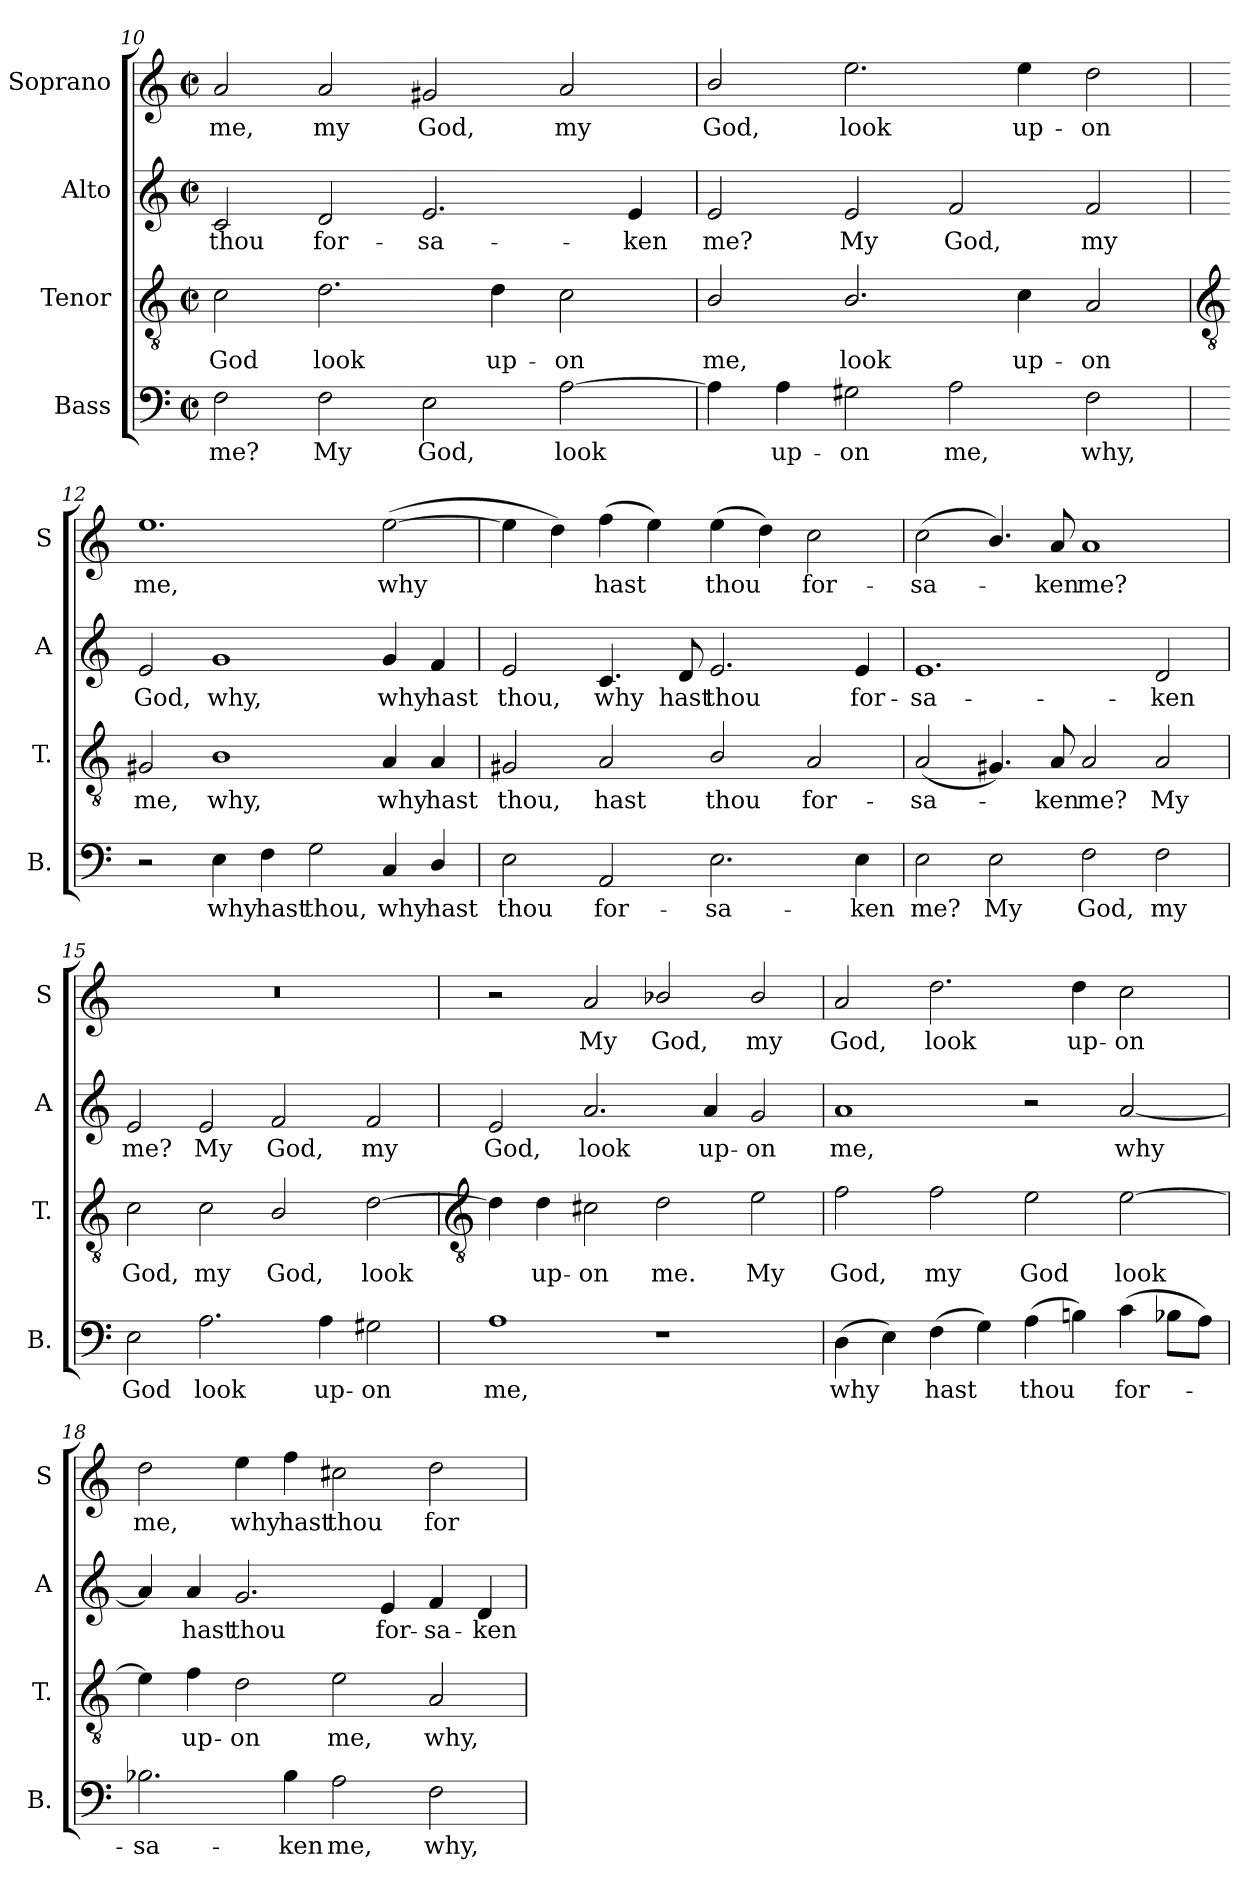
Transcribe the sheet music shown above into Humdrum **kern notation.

**kern	**text	**kern	**text	**kern	**text	**kern	**text
*part4	*part4	*part3	*part3	*part2	*part2	*part1	*part1
*staff4	*staff4	*staff3	*staff3	*staff2	*staff2	*staff1	*staff1
*I"Bass	*	*I"Tenor	*	*I"Alto	*	*I"Soprano	*
*I'B.	*	*I'T.	*	*I'A	*	*I'S	*
*clefF4	*	*clefGv2	*	*clefG2	*	*clefG2	*
*k[]	*	*k[]	*	*k[]	*	*k[]	*
*C:	*	*C:	*	*C:	*	*C:	*
*M4/2	*	*M4/2	*	*M4/2	*	*M4/2	*
*met(c|)	*	*met(c|)	*	*met(c|)	*	*met(c|)	*
=10	=10	=10	=10	=10	=10	=10	=10
!	!LO:LY:b	!	!LO:LY:b	!	!LO:LY:b	!	!LO:LY:b
2F	me?	2c	God	2c	thou	2a	me,
!	!LO:LY:b	!	!LO:LY:b	!	!LO:LY:b	!	!LO:LY:b
2F	My	2.d	look	2d	for-	2a	my
!	!LO:LY:b	!	!	!	!LO:LY:b	!	!LO:LY:b
2E	God,	.	.	2.e	-sa-	2g#X	God,
!	!	!	!LO:LY:b	!	!	!	!
.	.	4d	up-	.	.	.	.
!	!LO:LY:b	!	!LO:LY:b	!	!	!	!LO:LY:b
[2A	look	2c	-on	.	.	2a	my
!	!	!	!	!	!LO:LY:b	!	!
.	.	.	.	4e	-ken	.	.
=11	=11	=11	=11	=11	=11	=11	=11
!	!	!	!LO:LY:b	!	!LO:LY:b	!	!LO:LY:b
4A]	.	2B/	me,	2e	me?	2b/	God,
!	!LO:LY:b	!	!	!	!	!	!
4A	up-	.	.	.	.	.	.
!	!LO:LY:b	!	!LO:LY:b	!	!LO:LY:b	!	!LO:LY:b
2G#X	-on	2.B/	look	2e	My	2.ee	look
!	!LO:LY:b	!	!	!	!LO:LY:b	!	!
2A	me,	.	.	2f	God,	.	.
!	!	!	!LO:LY:b	!	!	!	!LO:LY:b
.	.	4c	up-	.	.	4ee	up-
!	!LO:LY:b	!	!LO:LY:b	!	!LO:LY:b	!	!LO:LY:b
2F	why,	2A	-on	2f	my	2dd	-on
!!LO:LB:g=z
=12	=12	=12	=12	=12	=12	=12	=12
*	*	*clefGv2	*	*	*	*	*
!	!	!	!LO:LY:b	!	!LO:LY:b	!	!LO:LY:b
2r	.	2G#X	me,	2e	God,	1.ee	me,
!	!LO:LY:b	!	!LO:LY:b	!	!LO:LY:b	!	!
4E	why	1B	why,	1g	why,	.	.
!	!LO:LY:b	!	!	!	!	!	!
4F	hast	.	.	.	.	.	.
!	!LO:LY:b	!	!	!	!	!	!
2G	thou,	.	.	.	.	.	.
!	!LO:LY:b	!	!LO:LY:b	!	!LO:LY:b	!	!LO:LY:b
4C	why	4A	why	4g	why	(>[2ee	why
!	!LO:LY:b	!	!LO:LY:b	!	!LO:LY:b	!	!
4D/	hast	4A	hast	4f	hast	.	.
=13	=13	=13	=13	=13	=13	=13	=13
!	!LO:LY:b	!	!LO:LY:b	!	!LO:LY:b	!	!
2E	thou	2G#X	thou,	2e	thou,	4ee]	.
.	.	.	.	.	.	4dd)	.
!	!LO:LY:b	!	!LO:LY:b	!	!LO:LY:b	!	!LO:LY:b
2AA	for-	2A	hast	4.c	why	(>4ff	hast
.	.	.	.	.	.	4ee)	.
!	!	!	!	!	!LO:LY:b	!	!
.	.	.	.	8d	hast	.	.
!	!LO:LY:b	!	!LO:LY:b	!	!LO:LY:b	!	!LO:LY:b
2.E	-sa-	2B/	thou	2.e	thou	(>4ee	thou
.	.	.	.	.	.	4dd)	.
!	!	!	!LO:LY:b	!	!	!	!LO:LY:b
.	.	2A	for-	.	.	2cc	for-
!	!LO:LY:b	!	!	!	!LO:LY:b	!	!
4E	-ken	.	.	4e	for-	.	.
=14	=14	=14	=14	=14	=14	=14	=14
!	!LO:LY:b	!	!LO:LY:b	!	!LO:LY:b	!	!LO:LY:b
2E	me?	(<2A	-sa-	1.e	-sa-	(<2cc	-sa-
!	!LO:LY:b	!	!	!	!	!	!
2E	My	4.G#X)	.	.	.	4.b/)	.
!	!	!	!LO:LY:b	!	!	!	!LO:LY:b
.	.	8A	ken	.	.	8a	ken
!	!LO:LY:b	!	!LO:LY:b	!	!	!	!LO:LY:b
2F	God,	2A	me?	.	.	1a	me?
!	!LO:LY:b	!	!LO:LY:b	!	!LO:LY:b	!	!
2F	my	2A	My	2d	-ken	.	.
=15	=15	=15	=15	=15	=15	=15	=15
!	!LO:LY:b	!	!LO:LY:b	!	!LO:LY:b	!	!
2E	God	2c	God,	2e	me?	0r	.
!	!LO:LY:b	!	!LO:LY:b	!	!LO:LY:b	!	!
2.A	look	2c	my	2e	My	.	.
!	!	!	!LO:LY:b	!	!LO:LY:b	!	!
.	.	2B/	God,	2f	God,	.	.
!	!LO:LY:b	!	!	!	!	!	!
4A	up-	.	.	.	.	.	.
!	!LO:LY:b	!	!LO:LY:b	!	!LO:LY:b	!	!
2G#X	-on	[2d	look	2f	my	.	.
!!LO:LB:g=z
=16	=16	=16	=16	=16	=16	=16	=16
*	*	*clefGv2	*	*	*	*	*
!	!LO:LY:b	!	!	!	!LO:LY:b	!	!
1A	me,	4d]	.	2e	God,	2r	.
!	!	!	!LO:LY:b	!	!	!	!
.	.	4d	up-	.	.	.	.
!	!	!	!LO:LY:b	!	!LO:LY:b	!	!LO:LY:b
.	.	2c#X	-on	2.a	look	2a	My
!	!	!	!LO:LY:b	!	!	!	!LO:LY:b
1r	.	2d	me.	.	.	2b-X/	God,
!	!	!	!	!	!LO:LY:b	!	!
.	.	.	.	4a	up-	.	.
!	!	!	!LO:LY:b	!	!LO:LY:b	!	!LO:LY:b
.	.	2e	My	2g	-on	2b-/	my
=17	=17	=17	=17	=17	=17	=17	=17
!	!LO:LY:b	!	!LO:LY:b	!	!LO:LY:b	!	!LO:LY:b
(>4D\	why	2f	God,	1a	me,	2a	God,
4E)	.	.	.	.	.	.	.
!	!LO:LY:b	!	!LO:LY:b	!	!	!	!LO:LY:b
(>4F	hast	2f	my	.	.	2.dd	look
4G)	.	.	.	.	.	.	.
!	!LO:LY:b	!	!LO:LY:b	!	!	!	!
(>4A	thou	2e	God	2r	.	.	.
!	!	!	!	!	!	!	!LO:LY:b
4Bn)	.	.	.	.	.	4dd	up-
!	!LO:LY:b	!	!LO:LY:b	!	!LO:LY:b	!	!LO:LY:b
(>4c	for-	[2e	look	[2a	why	2cc	-on
8B-XL	.	.	.	.	.	.	.
8AJ)	.	.	.	.	.	.	.
=18	=18	=18	=18	=18	=18	=18	=18
!	!LO:LY:b	!	!	!	!	!	!LO:LY:b
2.B-X	sa-	4e]	.	4a]	.	2dd	me,
!	!	!	!LO:LY:b	!	!LO:LY:b	!	!
.	.	4f	up-	4a	hast	.	.
!	!	!	!LO:LY:b	!	!LO:LY:b	!	!LO:LY:b
.	.	2d	-on	2.g	thou	4ee	why
!	!LO:LY:b	!	!	!	!	!	!LO:LY:b
4B-	-ken	.	.	.	.	4ff	hast
!	!LO:LY:b	!	!LO:LY:b	!	!	!	!LO:LY:b
2A	me,	2e	me,	.	.	2cc#X	thou
!	!	!	!	!	!LO:LY:b	!	!
.	.	.	.	4e	for-	.	.
!	!LO:LY:b	!	!LO:LY:b	!	!LO:LY:b	!	!LO:LY:b
2F	why,	2A	why,	4f	-sa-	2dd	for-
!	!	!	!	!	!LO:LY:b	!	!
.	.	.	.	4d	-ken	.	.
=	=	=	=	=	=	=	=
*-	*-	*-	*-	*-	*-	*-	*-
